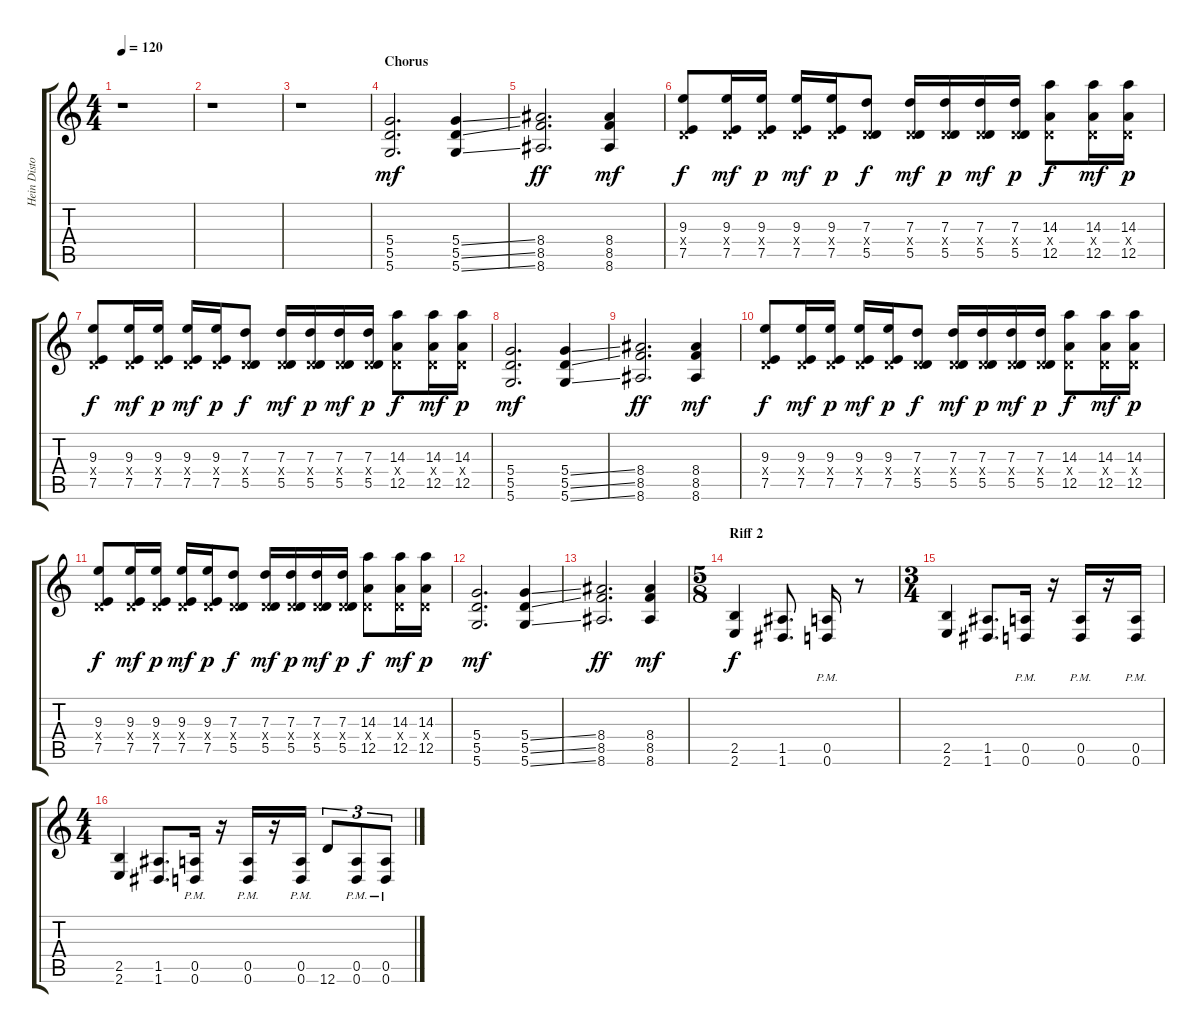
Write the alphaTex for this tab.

\track ("Hein Distortion 2" "Hein Disto") {instrument distortionguitar}
\staff {score tabs}
\tuning (E4 B3 G3 D3 A2 D2) {hide}
\ts (4 4)
\tempo 120
\clef g2
\ks c
r.1{dy mf} |
r.1 |
r.1 |
\section ("" "Chorus")
(5.4 5.5 5.6).2{d} (5.4{ss} 5.5{ss} 5.6{ss}).4 |
(8.4 8.5 8.6).2{d dy ff} (8.4 8.5 8.6).4{dy mf} |
(9.3 0.4{x} 7.5).8{dy f} (9.3 0.4{x} 7.5).16{dy mf} (9.3 0.4{x} 7.5).16{dy p} (9.3 0.4{x} 7.5).16{dy mf} (9.3 0.4{x} 7.5).16{dy p} (7.3 0.4{x} 5.5).8{dy f} (7.3 0.4{x} 5.5).16{dy mf} (7.3 0.4{x} 5.5).16{dy p} (7.3 0.4{x} 5.5).16{dy mf} (7.3 0.4{x} 5.5).16{dy p} (14.3 0.4{x} 12.5).8{dy f} (14.3 0.4{x} 12.5).16{dy mf} (14.3 0.4{x} 12.5).16{dy p} |
(9.3 0.4{x} 7.5).8{dy f} (9.3 0.4{x} 7.5).16{dy mf} (9.3 0.4{x} 7.5).16{dy p} (9.3 0.4{x} 7.5).16{dy mf} (9.3 0.4{x} 7.5).16{dy p} (7.3 0.4{x} 5.5).8{dy f} (7.3 0.4{x} 5.5).16{dy mf} (7.3 0.4{x} 5.5).16{dy p} (7.3 0.4{x} 5.5).16{dy mf} (7.3 0.4{x} 5.5).16{dy p} (14.3 0.4{x} 12.5).8{dy f} (14.3 0.4{x} 12.5).16{dy mf} (14.3 0.4{x} 12.5).16{dy p} |
(5.4 5.5 5.6).2{d dy mf} (5.4{ss} 5.5{ss} 5.6{ss}).4 |
(8.4 8.5 8.6).2{d dy ff} (8.4 8.5 8.6).4{dy mf} |
(9.3 0.4{x} 7.5).8{dy f} (9.3 0.4{x} 7.5).16{dy mf} (9.3 0.4{x} 7.5).16{dy p} (9.3 0.4{x} 7.5).16{dy mf} (9.3 0.4{x} 7.5).16{dy p} (7.3 0.4{x} 5.5).8{dy f} (7.3 0.4{x} 5.5).16{dy mf} (7.3 0.4{x} 5.5).16{dy p} (7.3 0.4{x} 5.5).16{dy mf} (7.3 0.4{x} 5.5).16{dy p} (14.3 0.4{x} 12.5).8{dy f} (14.3 0.4{x} 12.5).16{dy mf} (14.3 0.4{x} 12.5).16{dy p} |
(9.3 0.4{x} 7.5).8{dy f} (9.3 0.4{x} 7.5).16{dy mf} (9.3 0.4{x} 7.5).16{dy p} (9.3 0.4{x} 7.5).16{dy mf} (9.3 0.4{x} 7.5).16{dy p} (7.3 0.4{x} 5.5).8{dy f} (7.3 0.4{x} 5.5).16{dy mf} (7.3 0.4{x} 5.5).16{dy p} (7.3 0.4{x} 5.5).16{dy mf} (7.3 0.4{x} 5.5).16{dy p} (14.3 0.4{x} 12.5).8{dy f} (14.3 0.4{x} 12.5).16{dy mf} (14.3 0.4{x} 12.5).16{dy p} |
(5.4 5.5 5.6).2{d dy mf} (5.4{ss} 5.5{ss} 5.6{ss}).4 |
(8.4 8.5 8.6).2{d dy ff} (8.4 8.5 8.6).4{dy mf} |
\ts (5 8)
\section ("" "Riff 2")
(2.5 2.6).4{dy f} (1.5 1.6).8{d} (0.5{pm} 0.6{pm}).16 r.8 |
\ts (3 4)
(2.5 2.6).4 (1.5 1.6).8{d} (0.5{pm} 0.6{pm}).16 r.16 (0.5{pm} 0.6{pm}).16 r.16 (0.5{pm} 0.6{pm}).16 |
\ts (4 4)
(2.5 2.6).4 (1.5 1.6).8{d} (0.5{pm} 0.6{pm}).16 r.16 (0.5{pm} 0.6{pm}).16 r.16 (0.5{pm} 0.6{pm}).16 12.6.8{tu (3 2)} (0.5{pm} 0.6{pm}).8{tu (3 2)} (0.5{pm} 0.6{pm}).8{tu (3 2)}
